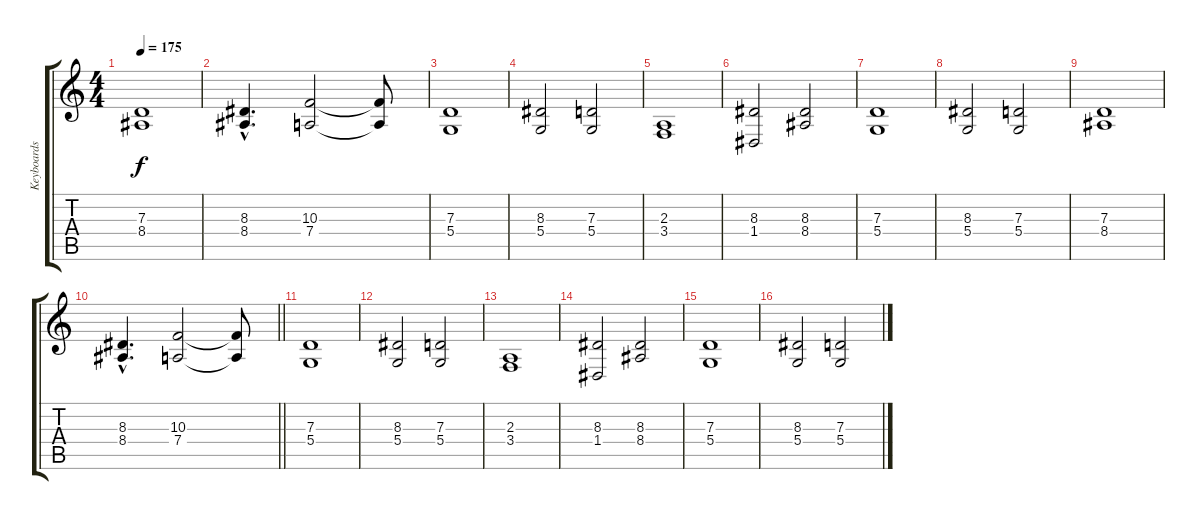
\track ("Keyboards" "Keyboards") {instrument stringensemble1}
\staff {score tabs}
\tuning (E4 B3 G3 D3 A2 E2) {hide}
\ts (4 4)
\tempo 175
\clef g2
\ks c
(7.3 8.4).1{dy f} |
(8.3{hac} 8.4{hac}).4{d} (10.3 7.4).2 (10.3{t} 7.4{t}).8 |
(7.3 5.4).1 |
(8.3 5.4).2 (7.3 5.4).2 |
(2.3 3.4).1 |
(8.3 1.4).2 (8.3 8.4).2 |
(7.3 5.4).1 |
(8.3 5.4).2 (7.3 5.4).2 |
(7.3 8.4).1 |
\barLineRight lightlight
(8.3{hac} 8.4{hac}).4{d} (10.3 7.4).2 (10.3{t} 7.4{t}).8 |
(7.3 5.4).1 |
(8.3 5.4).2 (7.3 5.4).2 |
(2.3 3.4).1 |
(8.3 1.4).2 (8.3 8.4).2 |
(7.3 5.4).1 |
(8.3 5.4).2 (7.3 5.4).2
